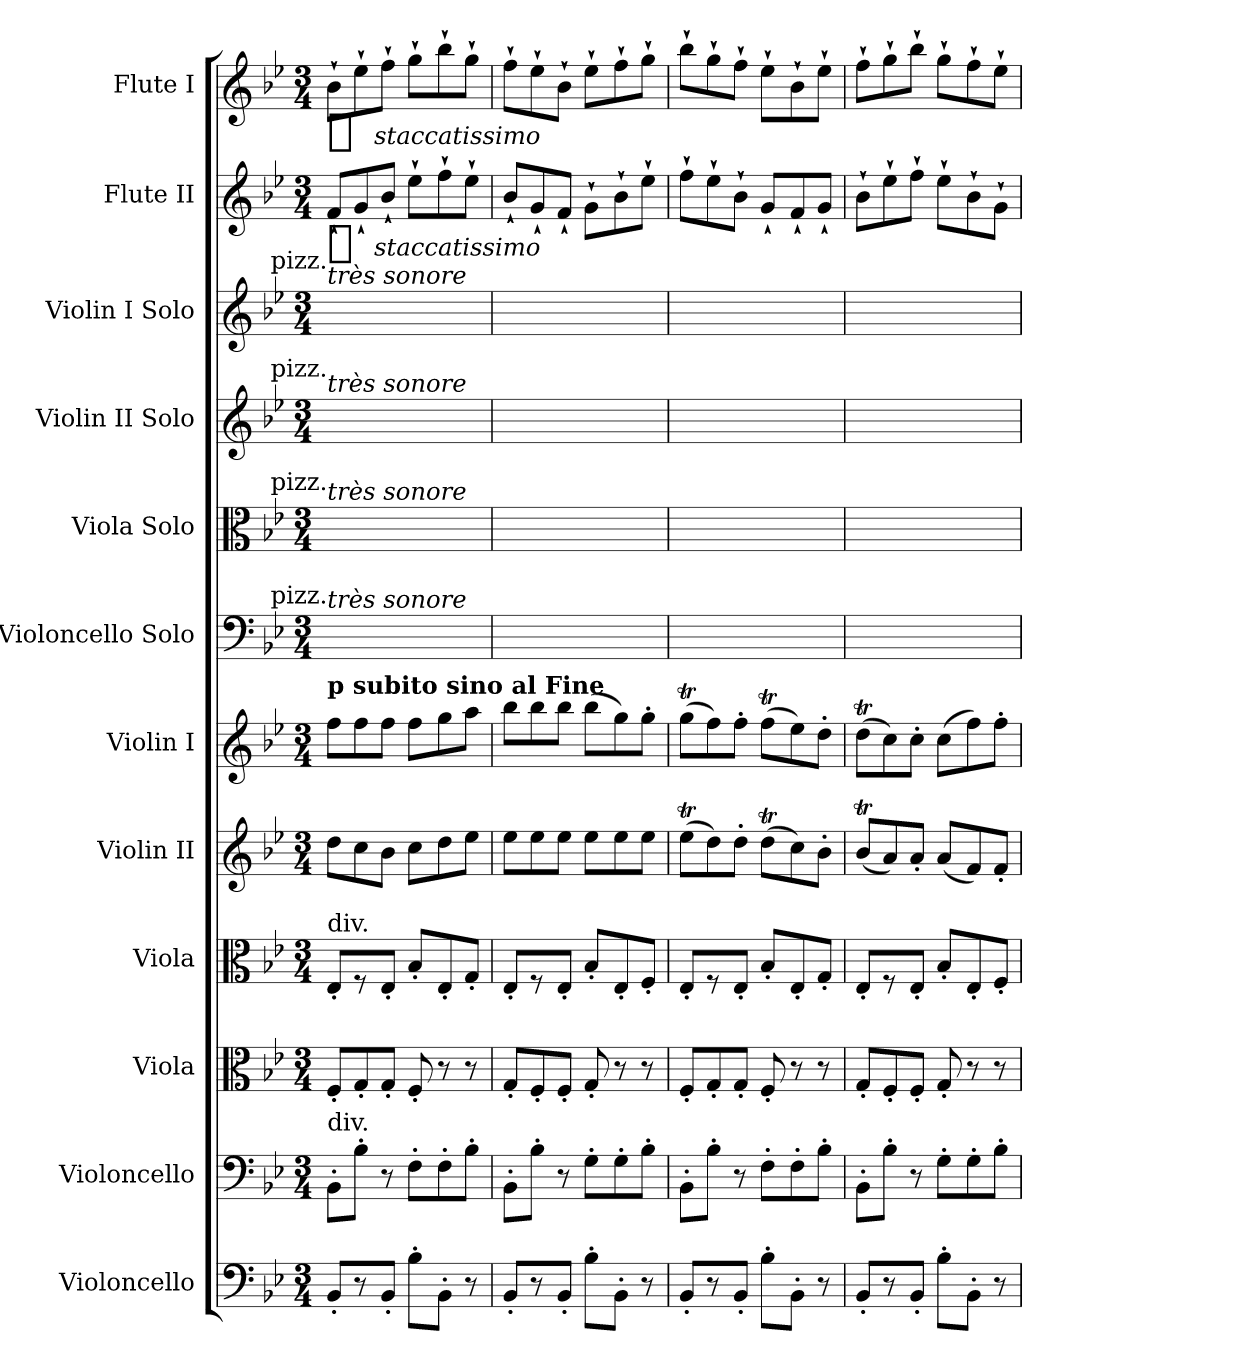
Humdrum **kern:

**kern	**kern	**kern	**kern	**kern	**kern	**kern	**kern	**kern	**kern	**kern	**dynam	**kern	**dynam
*part12	*part11	*part10	*part9	*part8	*part7	*part6	*part5	*part4	*part3	*part2	*part2	*part1	*part1
*staff12	*staff11	*staff10	*staff9	*staff8	*staff7	*staff6	*staff5	*staff4	*staff3	*staff2	*staff2	*staff1	*staff1
*I"Violoncello	*I"Violoncello	*I"Viola	*I"Viola	*I"Violin II	*I"Violin I	*I"Violoncello Solo	*I"Viola Solo	*I"Violin II Solo	*I"Violin I Solo	*I"Flute II	*	*I"Flute I	*
*I'Vc.	*I'Vc.	*I'Vla.	*I'Vla.	*I'Vln. II	*I'Vln. I	*I'Vc.	*I'Vla.	*I'Vln.	*I'Vln.	*I'Fl.	*	*I'Fl.	*
*clefF4	*clefF4	*clefC3	*clefC3	*clefG2	*clefG2	*clefF4	*clefC3	*clefG2	*clefG2	*clefG2	*	*clefG2	*
*k[b-e-]	*k[b-e-]	*k[b-e-]	*k[b-e-]	*k[b-e-]	*k[b-e-]	*k[b-e-]	*k[b-e-]	*k[b-e-]	*k[b-e-]	*k[b-e-]	*	*k[b-e-]	*
*B-:	*B-:	*B-:	*B-:	*B-:	*B-:	*B-:	*B-:	*B-:	*B-:	*B-:	*	*B-:	*
*M3/4	*M3/4	*M3/4	*M3/4	*M3/4	*M3/4	*M3/4	*M3/4	*M3/4	*M3/4	*M3/4	*	*M3/4	*
=1	=1	=1	=1	=1	=1	=1	=1	=1	=1	=1	=1	=1	=1
!	!	!	!	!	!	!	!	!	!LO:TX:a:rj:t=pizz.	!	!	!	!
!	!	!	!	!	!	!	!	!	!LO:TX:a:i:t=très sonore	!	!	!	!
!	!	!	!	!	!	!	!	!LO:TX:a:rj:t=pizz.	!	!	!	!	!
!	!	!	!	!	!	!	!	!LO:TX:a:i:t=très sonore	!	!	!	!	!
!	!	!	!	!	!	!	!LO:TX:a:rj:t=pizz.	!	!	!	!	!	!
!	!	!	!	!	!	!	!LO:TX:a:i:t=très sonore	!	!	!	!	!	!
!	!	!	!	!	!	!LO:TX:a:rj:t=pizz.	!	!	!	!	!	!	!
!	!	!	!	!	!	!LO:TX:a:i:t=très sonore	!	!	!	!	!	!	!
!	!	!	!	!	!LO:TX:a:B:t=p subito sino al Fine	!	!	!	!	!	!	!	!
!	!	!	!LO:TX:a:t=div.	!	!	!	!	!	!	!	!	!	!
!	!LO:TX:a:t=div.	!	!	!	!	!	!	!	!	!	!	!	!
!	!	!	!	!	!	!	!	!	!	!	!LO:DY:t=%s staccatissimo	!	!LO:DY:t=%s staccatissimo
8BB-'L	8BB-'L	8F'L	8E-'L	8ddL	8ffL	4ryy	4ryy	4ryy	4ryy	8f`L	ff	8b-`L	ff
8r	8B-'J	8G'	8r	8cc	8ff	.	.	.	.	8g`	.	8ee-`	.
8BB-'J	8r	8G'J	8E-'J	8b-J	8ffJ	4ryy	4ryy	4ryy	4ryy	8b-`J	.	8ff`J	.
8B-'L	8F'L	8F'	8B-'L	8ccL	8ffL	.	.	.	.	8ee-`L	.	8gg`L	.
8BB-'J	8F'	8r	8E-'	8dd	8gg	4ryy	4ryy	4ryy	4ryy	8ff`	.	8bb-`	.
8r	8B-'J	8r	8G'J	8ee-J	8aaJ	.	.	.	.	8ee-`J	.	8gg`J	.
=2	=2	=2	=2	=2	=2	=2	=2	=2	=2	=2	=2	=2	=2
8BB-'L	8BB-'L	8G'L	8E-'L	8ee-L	8bb-L	4ryy	4ryy	4ryy	4ryy	8b-`L	.	8ff`L	.
8r	8B-'J	8F'	8r	8ee-	8bb-	.	.	.	.	8g`	.	8ee-`	.
8BB-'J	8r	8F'J	8E-'J	8ee-J	8bb-J	4ryy	4ryy	4ryy	4ryy	8f`J	.	8b-`J	.
8B-'L	8G'L	8G'	8B-'L	8ee-L	(8bb-L	.	.	.	.	8g`L	.	8ee-`L	.
8BB-'J	8G'	8r	8E-'	8ee-	8gg)	4ryy	4ryy	4ryy	4ryy	8b-`	.	8ff`	.
8r	8B-'J	8r	8F'J	8ee-J	8gg'J	.	.	.	.	8ee-`J	.	8gg`J	.
=3	=3	=3	=3	=3	=3	=3	=3	=3	=3	=3	=3	=3	=3
8BB-'L	8BB-'L	8F'L	8E-'L	(8ee-TL	(8ggTL	4ryy	4ryy	4ryy	4ryy	8ff`L	.	8bb-`L	.
8r	8B-'J	8G'	8r	8dd)	8ff)	.	.	.	.	8ee-`	.	8gg`	.
8BB-'J	8r	8G'J	8E-'J	8dd'J	8ff'J	4ryy	4ryy	4ryy	4ryy	8b-`J	.	8ff`J	.
8B-'L	8F'L	8F'	8B-'L	(8ddtL	(8ffTL	.	.	.	.	8g`L	.	8ee-`L	.
8BB-'J	8F'	8r	8E-'	8cc)	8ee-)	4ryy	4ryy	4ryy	4ryy	8f`	.	8b-`	.
8r	8B-'J	8r	8G'J	8b-'J	8dd'J	.	.	.	.	8g`J	.	8ee-`J	.
=4	=4	=4	=4	=4	=4	=4	=4	=4	=4	=4	=4	=4	=4
8BB-'L	8BB-'L	8G'L	8E-'L	(8b-TL	(8ddtL	4ryy	4ryy	4ryy	4ryy	8b-`L	.	8ff`L	.
8r	8B-'J	8F'	8r	8a)	8cc)	.	.	.	.	8ee-`	.	8gg`	.
8BB-'J	8r	8F'J	8E-'J	8a'J	8cc'J	4ryy	4ryy	4ryy	4ryy	8ff`J	.	8bb-`J	.
8B-'L	8G'L	8G'	8B-'L	(8aL	(8ccL	.	.	.	.	8ee-`L	.	8gg`L	.
8BB-'J	8G'	8r	8E-'	8f)	8ff)	4ryy	4ryy	4ryy	4ryy	8b-`	.	8ff`	.
8r	8B-'J	8r	8F'J	8f'J	8ff'J	.	.	.	.	8g`J	.	8ee-`J	.
=	=	=	=	=	=	=	=	=	=	=	=	=	=
*-	*-	*-	*-	*-	*-	*-	*-	*-	*-	*-	*-	*-	*-
